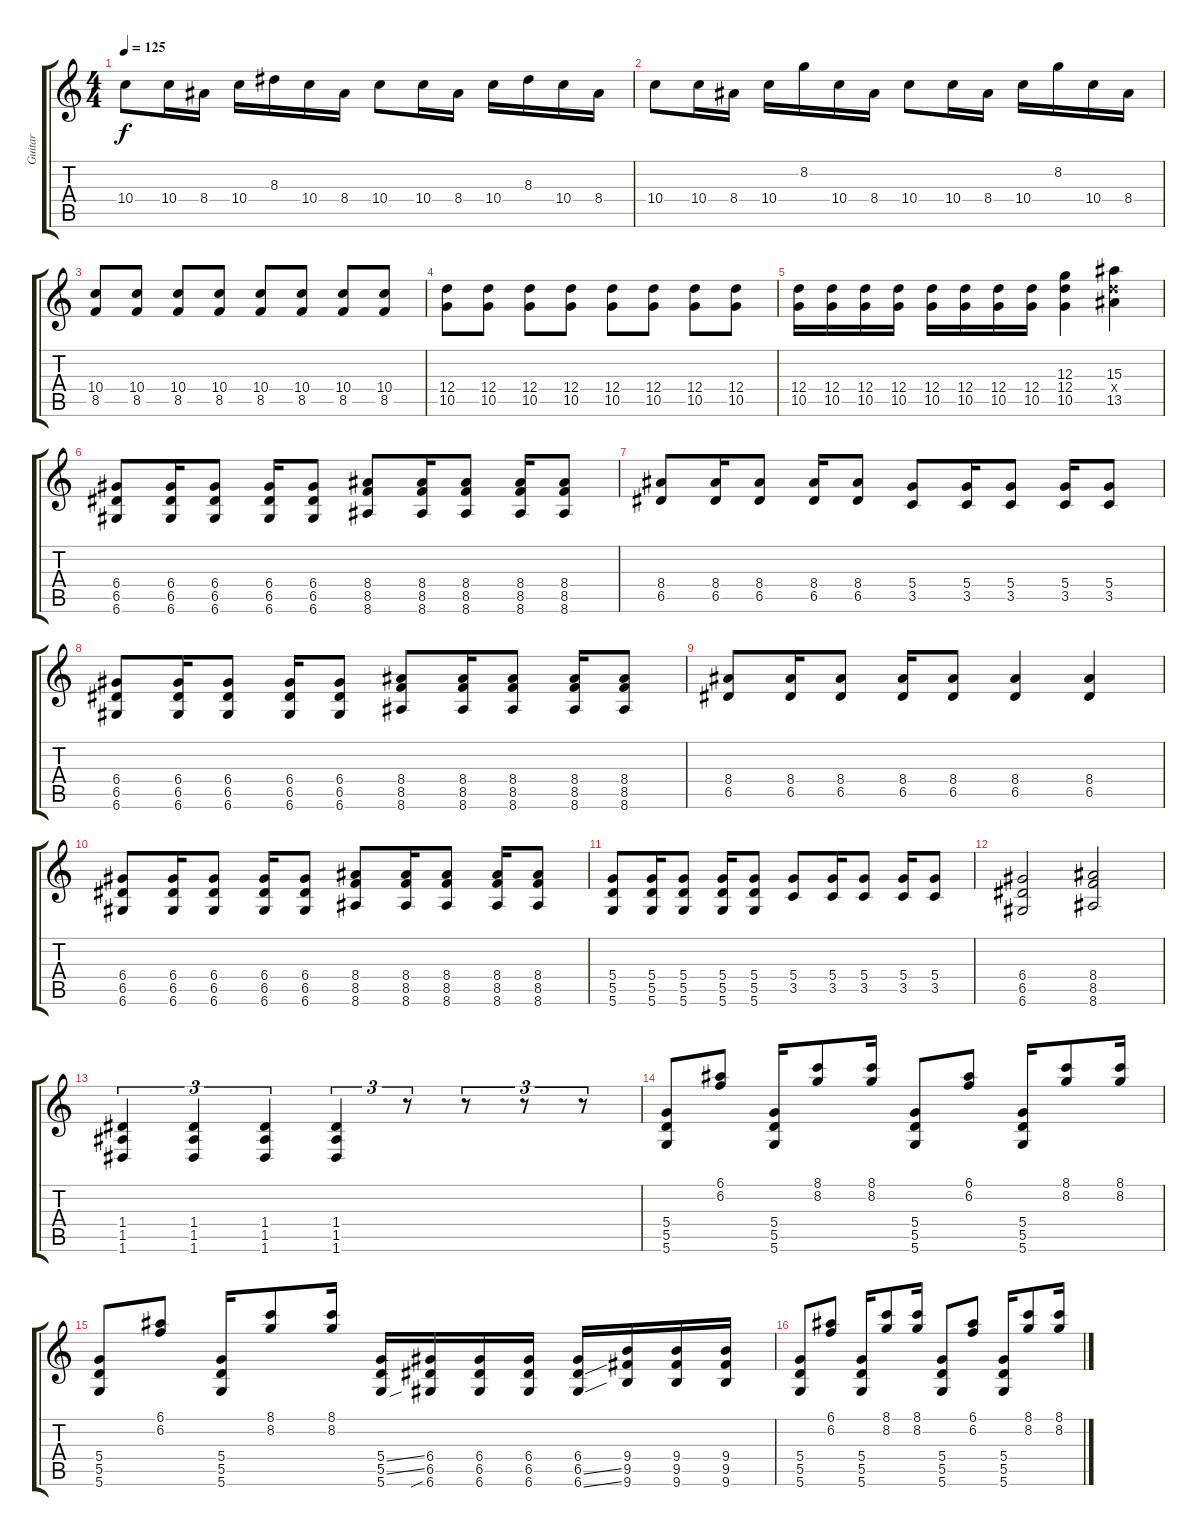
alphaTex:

\track ("Guitar" "Guitar") {instrument overdrivenguitar}
\staff {score tabs}
\tuning (E4 B3 G3 D3 A2 D2) {hide}
\ts (4 4)
\tempo 125
\clef g2
\ks c
10.4.8{dy f} 10.4.16 8.4.16 10.4.16 8.3.16 10.4.16 8.4.16 10.4.8 10.4.16 8.4.16 10.4.16 8.3.16 10.4.16 8.4.16 |
10.4.8 10.4.16 8.4.16 10.4.16 8.2.16 10.4.16 8.4.16 10.4.8 10.4.16 8.4.16 10.4.16 8.2.16 10.4.16 8.4.16 |
(10.4 8.5).8 (10.4 8.5).8 (10.4 8.5).8 (10.4 8.5).8 (10.4 8.5).8 (10.4 8.5).8 (10.4 8.5).8 (10.4 8.5).8 |
(12.4 10.5).8 (12.4 10.5).8 (12.4 10.5).8 (12.4 10.5).8 (12.4 10.5).8 (12.4 10.5).8 (12.4 10.5).8 (12.4 10.5).8 |
(12.4 10.5).16 (12.4 10.5).16 (12.4 10.5).16 (12.4 10.5).16 (12.4 10.5).16 (12.4 10.5).16 (12.4 10.5).16 (12.4 10.5).16 (12.3 12.4 10.5).4 (15.3 12.4{x} 13.5).4 |
(6.4 6.5 6.6).8 (6.4 6.5 6.6).16 (6.4 6.5 6.6).8 (6.4 6.5 6.6).16 (6.4 6.5 6.6).8 (8.4 8.5 8.6).8 (8.4 8.5 8.6).16 (8.4 8.5 8.6).8 (8.4 8.5 8.6).16 (8.4 8.5 8.6).8 |
(8.4 6.5).8 (8.4 6.5).16 (8.4 6.5).8 (8.4 6.5).16 (8.4 6.5).8 (5.4 3.5).8 (5.4 3.5).16 (5.4 3.5).8 (5.4 3.5).16 (5.4 3.5).8 |
(6.4 6.5 6.6).8 (6.4 6.5 6.6).16 (6.4 6.5 6.6).8 (6.4 6.5 6.6).16 (6.4 6.5 6.6).8 (8.4 8.5 8.6).8 (8.4 8.5 8.6).16 (8.4 8.5 8.6).8 (8.4 8.5 8.6).16 (8.4 8.5 8.6).8 |
(8.4 6.5).8 (8.4 6.5).16 (8.4 6.5).8 (8.4 6.5).16 (8.4 6.5).8 (8.4 6.5).4 (8.4 6.5).4 |
(6.4 6.5 6.6).8 (6.4 6.5 6.6).16 (6.4 6.5 6.6).8 (6.4 6.5 6.6).16 (6.4 6.5 6.6).8 (8.4 8.5 8.6).8 (8.4 8.5 8.6).16 (8.4 8.5 8.6).8 (8.4 8.5 8.6).16 (8.4 8.5 8.6).8 |
(5.4 5.5 5.6).8 (5.4 5.5 5.6).16 (5.4 5.5 5.6).8 (5.4 5.5 5.6).16 (5.4 5.5 5.6).8 (5.4 3.5).8 (5.4 3.5).16 (5.4 3.5).8 (5.4 3.5).16 (5.4 3.5).8 |
(6.4 6.5 6.6).2 (8.4 8.5 8.6).2 |
(1.4 1.5 1.6).4{tu (3 2)} (1.4 1.5 1.6).4{tu (3 2)} (1.4 1.5 1.6).4{tu (3 2)} (1.4 1.5 1.6).4{tu (3 2)} r.8{tu (3 2)} r.8{tu (3 2)} r.8{tu (3 2)} r.8{tu (3 2)} |
(5.4 5.5 5.6).8 (6.1 6.2).8 (5.4 5.5 5.6).16 (8.1 8.2).8 (8.1 8.2).16 (5.4 5.5 5.6).8 (6.1 6.2).8 (5.4 5.5 5.6).16 (8.1 8.2).8 (8.1 8.2).16 |
(5.4 5.5 5.6).8 (6.1 6.2).8 (5.4 5.5 5.6).16 (8.1 8.2).8 (8.1 8.2).16 (5.4{ss} 5.5{ss} 5.6).16 (6.4 6.5 6.6{sib}).16 (6.4 6.5 6.6).16 (6.4 6.5 6.6).16 (6.4 6.5{ss} 6.6{ss}).16 (9.4 9.5 9.6).16 (9.4 9.5 9.6).16 (9.4 9.5 9.6).16 |
(5.4 5.5 5.6).8 (6.1 6.2).8 (5.4 5.5 5.6).16 (8.1 8.2).8 (8.1 8.2).16 (5.4 5.5 5.6).8 (6.1 6.2).8 (5.4 5.5 5.6).16 (8.1 8.2).8 (8.1 8.2).16
